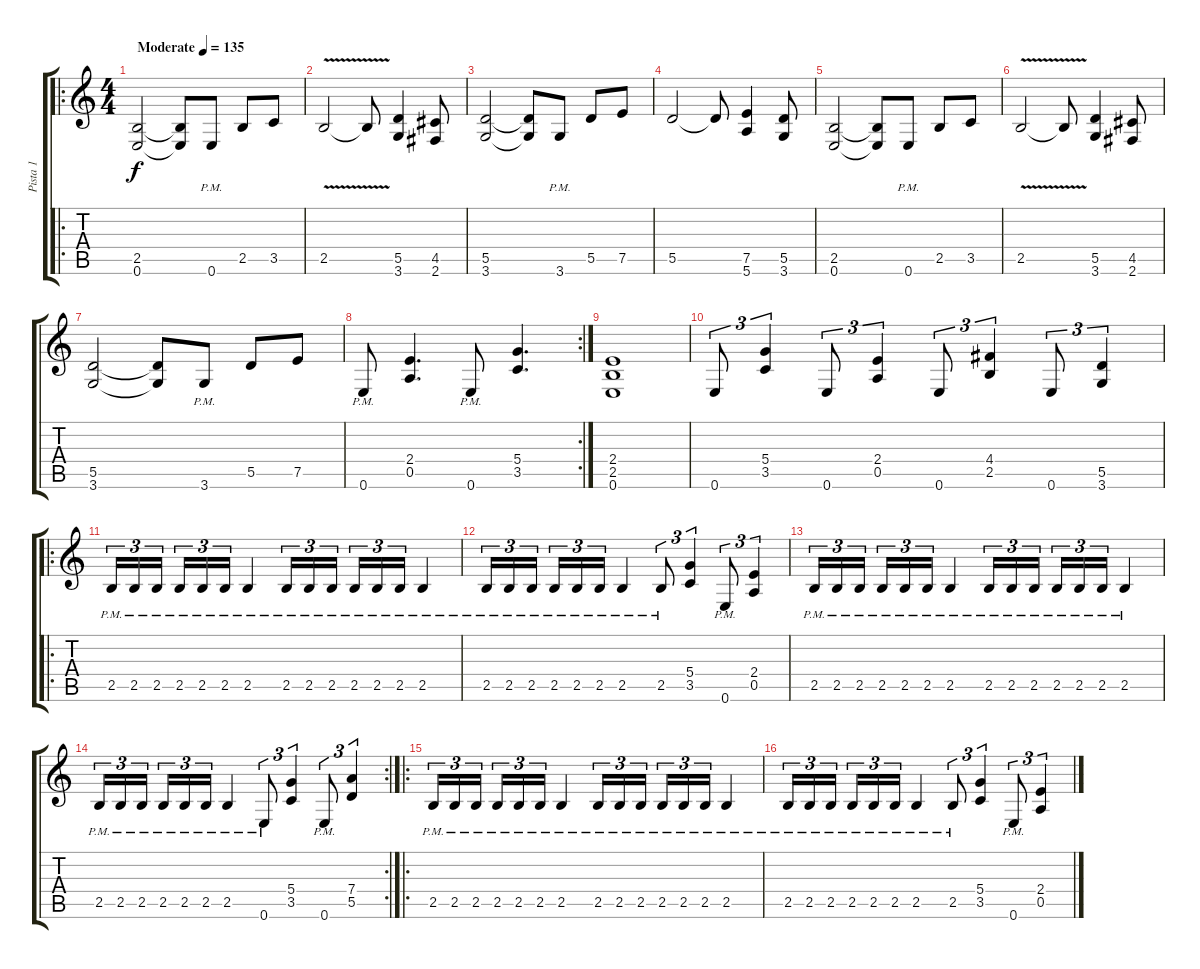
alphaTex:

\track ("Pista 1" "Pista 1") {instrument distortionguitar}
\staff {score tabs}
\tuning (E4 B3 G3 D3 A2 E2) {hide}
\ro
\ts (4 4)
\tempo (135 "Moderate")
\clef g2
\ks c
(2.5 0.6).2{dy f instrument distortionguitar} (2.5{t} 0.6{t}).8 0.6{pm}.8 2.5.8 3.5.8 |
2.5{v}.2 2.5{t}.8 (5.5 3.6).4 (4.5 2.6).8 |
(5.5 3.6).2 (5.5{t} 3.6{t}).8 3.6{pm}.8 5.5.8 7.5.8 |
5.5.2 5.5{t}.8 (7.5 5.6).4 (5.5 3.6).8 |
(2.5 0.6).2 (2.5{t} 0.6{t}).8 0.6{pm}.8 2.5.8 3.5.8 |
2.5{v}.2 2.5{t}.8 (5.5 3.6).4 (4.5 2.6).8 |
(5.5 3.6).2 (5.5{t} 3.6{t}).8 3.6{pm}.8 5.5.8 7.5.8 |
\rc 2
0.6{pm}.8 (2.4 0.5).4{d} 0.6{pm}.8 (5.4 3.5).4{d} |
(2.4 2.5 0.6).1 |
0.6.8{tu (3 2)} (5.4 3.5).4{tu (3 2)} 0.6.8{tu (3 2)} (2.4 0.5).4{tu (3 2)} 0.6.8{tu (3 2)} (4.4 2.5).4{tu (3 2)} 0.6.8{tu (3 2)} (5.5 3.6).4{tu (3 2)} |
\ro
2.5{pm}.16{tu (3 2)} 2.5{pm}.16{tu (3 2)} 2.5{pm}.16{tu (3 2) beam splitsecondary} 2.5{pm}.16{tu (3 2)} 2.5{pm}.16{tu (3 2)} 2.5{pm}.16{tu (3 2)} 2.5{pm}.4 2.5{pm}.16{tu (3 2)} 2.5{pm}.16{tu (3 2)} 2.5{pm}.16{tu (3 2) beam splitsecondary} 2.5{pm}.16{tu (3 2)} 2.5{pm}.16{tu (3 2)} 2.5{pm}.16{tu (3 2)} 2.5{pm}.4 |
2.5{pm}.16{tu (3 2)} 2.5{pm}.16{tu (3 2)} 2.5{pm}.16{tu (3 2) beam splitsecondary} 2.5{pm}.16{tu (3 2)} 2.5{pm}.16{tu (3 2)} 2.5{pm}.16{tu (3 2)} 2.5{pm}.4 2.5{pm}.8{tu (3 2)} (5.4 3.5).4{tu (3 2)} 0.6{pm}.8{tu (3 2)} (2.4 0.5).4{tu (3 2)} |
2.5{pm}.16{tu (3 2)} 2.5{pm}.16{tu (3 2)} 2.5{pm}.16{tu (3 2) beam splitsecondary} 2.5{pm}.16{tu (3 2)} 2.5{pm}.16{tu (3 2)} 2.5{pm}.16{tu (3 2)} 2.5{pm}.4 2.5{pm}.16{tu (3 2)} 2.5{pm}.16{tu (3 2)} 2.5{pm}.16{tu (3 2) beam splitsecondary} 2.5{pm}.16{tu (3 2)} 2.5{pm}.16{tu (3 2)} 2.5{pm}.16{tu (3 2)} 2.5{pm}.4 |
\rc 2
2.5{pm}.16{tu (3 2)} 2.5{pm}.16{tu (3 2)} 2.5{pm}.16{tu (3 2) beam splitsecondary} 2.5{pm}.16{tu (3 2)} 2.5{pm}.16{tu (3 2)} 2.5{pm}.16{tu (3 2)} 2.5{pm}.4 0.6{pm}.8{tu (3 2)} (5.4 3.5).4{tu (3 2)} 0.6{pm}.8{tu (3 2)} (7.4 5.5).4{tu (3 2)} |
\ro
2.5{pm}.16{tu (3 2)} 2.5{pm}.16{tu (3 2)} 2.5{pm}.16{tu (3 2) beam splitsecondary} 2.5{pm}.16{tu (3 2)} 2.5{pm}.16{tu (3 2)} 2.5{pm}.16{tu (3 2)} 2.5{pm}.4 2.5{pm}.16{tu (3 2)} 2.5{pm}.16{tu (3 2)} 2.5{pm}.16{tu (3 2) beam splitsecondary} 2.5{pm}.16{tu (3 2)} 2.5{pm}.16{tu (3 2)} 2.5{pm}.16{tu (3 2)} 2.5{pm}.4 |
2.5{pm}.16{tu (3 2)} 2.5{pm}.16{tu (3 2)} 2.5{pm}.16{tu (3 2) beam splitsecondary} 2.5{pm}.16{tu (3 2)} 2.5{pm}.16{tu (3 2)} 2.5{pm}.16{tu (3 2)} 2.5{pm}.4 2.5{pm}.8{tu (3 2)} (5.4 3.5).4{tu (3 2)} 0.6{pm}.8{tu (3 2)} (2.4 0.5).4{tu (3 2)}
